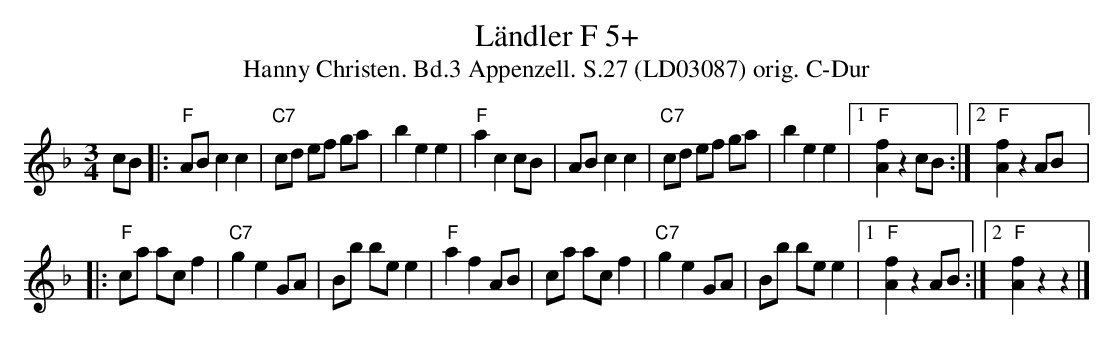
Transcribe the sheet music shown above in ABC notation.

X:1
T:Ländler F 5+
T:Hanny Christen. Bd.3 Appenzell. S.27 (LD03087) orig. C-Dur
M:3/4
L:1/8
K:Fmaj
cB |: "F"AB c2 c2 | "C7"cd ef ga | b2 e2 e2 | "F"a2 c2 cB | \
AB c2 c2 | "C7"cd ef ga | b2 e2 e2 |1 "F"[Af]2 z2 cB :|2 "F"[fA]2 z2 AB |:
"F"ca ac f2 | "C7"g2 e2 GA | Bb be e2 | "F"a2 f2 AB | \
ca ac f2 | "C7"g2 e2 GA | Bb be e2 |1 "F"[fA]2 z2 AB :|2 "F"[Af]2 z2 z2 |]
